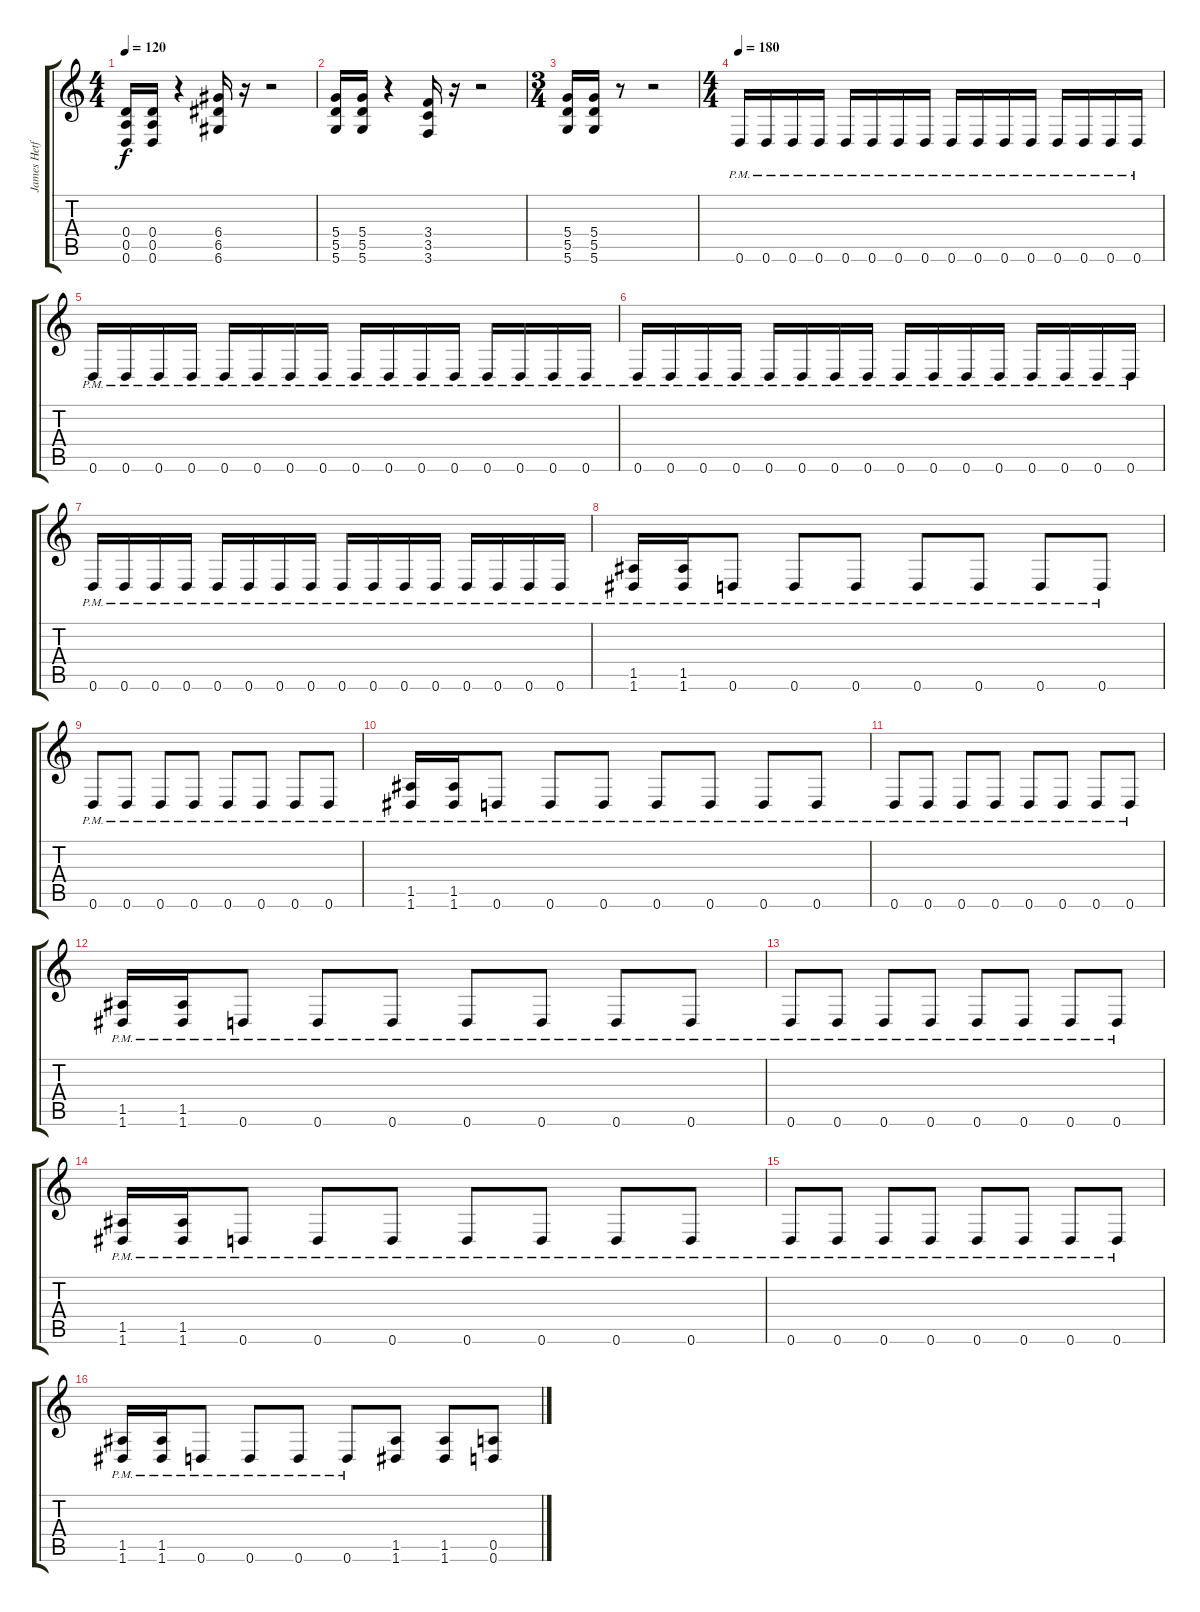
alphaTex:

\track ("James Hetfield" "James Hetf") {instrument distortionguitar}
\staff {score tabs}
\tuning (E4 B3 G3 D3 A2 D2) {hide}
\ts (4 4)
\tempo 120
\clef g2
\ks c
(0.4 0.5 0.6).16{dy f} (0.4 0.5 0.6).16 r.4 (6.4 6.5 6.6).16 r.16 r.2 |
(5.4 5.5 5.6).16 (5.4 5.5 5.6).16 r.4 (3.4 3.5 3.6).16 r.16 r.2 |
\ts (3 4)
(5.4 5.5 5.6).16 (5.4 5.5 5.6).16 r.8 r.2 |
\ts (4 4)
\tempo 180
0.6{pm}.16 0.6{pm}.16 0.6{pm}.16 0.6{pm}.16 0.6{pm}.16 0.6{pm}.16 0.6{pm}.16 0.6{pm}.16 0.6{pm}.16 0.6{pm}.16 0.6{pm}.16 0.6{pm}.16 0.6{pm}.16 0.6{pm}.16 0.6{pm}.16 0.6{pm}.16 |
0.6{pm}.16 0.6{pm}.16 0.6{pm}.16 0.6{pm}.16 0.6{pm}.16 0.6{pm}.16 0.6{pm}.16 0.6{pm}.16 0.6{pm}.16 0.6{pm}.16 0.6{pm}.16 0.6{pm}.16 0.6{pm}.16 0.6{pm}.16 0.6{pm}.16 0.6{pm}.16 |
0.6{pm}.16 0.6{pm}.16 0.6{pm}.16 0.6{pm}.16 0.6{pm}.16 0.6{pm}.16 0.6{pm}.16 0.6{pm}.16 0.6{pm}.16 0.6{pm}.16 0.6{pm}.16 0.6{pm}.16 0.6{pm}.16 0.6{pm}.16 0.6{pm}.16 0.6{pm}.16 |
0.6{pm}.16 0.6{pm}.16 0.6{pm}.16 0.6{pm}.16 0.6{pm}.16 0.6{pm}.16 0.6{pm}.16 0.6{pm}.16 0.6{pm}.16 0.6{pm}.16 0.6{pm}.16 0.6{pm}.16 0.6{pm}.16 0.6{pm}.16 0.6{pm}.16 0.6{pm}.16 |
(1.5{pm} 1.6{pm}).16 (1.5{pm} 1.6{pm}).16 0.6{pm}.8 0.6{pm}.8 0.6{pm}.8 0.6{pm}.8 0.6{pm}.8 0.6{pm}.8 0.6{pm}.8 |
0.6{pm}.8 0.6{pm}.8 0.6{pm}.8 0.6{pm}.8 0.6{pm}.8 0.6{pm}.8 0.6{pm}.8 0.6{pm}.8 |
(1.5{pm} 1.6{pm}).16 (1.5{pm} 1.6{pm}).16 0.6{pm}.8 0.6{pm}.8 0.6{pm}.8 0.6{pm}.8 0.6{pm}.8 0.6{pm}.8 0.6{pm}.8 |
0.6{pm}.8 0.6{pm}.8 0.6{pm}.8 0.6{pm}.8 0.6{pm}.8 0.6{pm}.8 0.6{pm}.8 0.6{pm}.8 |
(1.5{pm} 1.6{pm}).16 (1.5{pm} 1.6{pm}).16 0.6{pm}.8 0.6{pm}.8 0.6{pm}.8 0.6{pm}.8 0.6{pm}.8 0.6{pm}.8 0.6{pm}.8 |
0.6{pm}.8 0.6{pm}.8 0.6{pm}.8 0.6{pm}.8 0.6{pm}.8 0.6{pm}.8 0.6{pm}.8 0.6{pm}.8 |
(1.5{pm} 1.6{pm}).16 (1.5{pm} 1.6{pm}).16 0.6{pm}.8 0.6{pm}.8 0.6{pm}.8 0.6{pm}.8 0.6{pm}.8 0.6{pm}.8 0.6{pm}.8 |
0.6{pm}.8 0.6{pm}.8 0.6{pm}.8 0.6{pm}.8 0.6{pm}.8 0.6{pm}.8 0.6{pm}.8 0.6{pm}.8 |
(1.5{pm} 1.6{pm}).16 (1.5{pm} 1.6{pm}).16 0.6{pm}.8 0.6{pm}.8 0.6{pm}.8 0.6{pm}.8 (1.5 1.6).8 (1.5 1.6).8 (0.5 0.6).8
